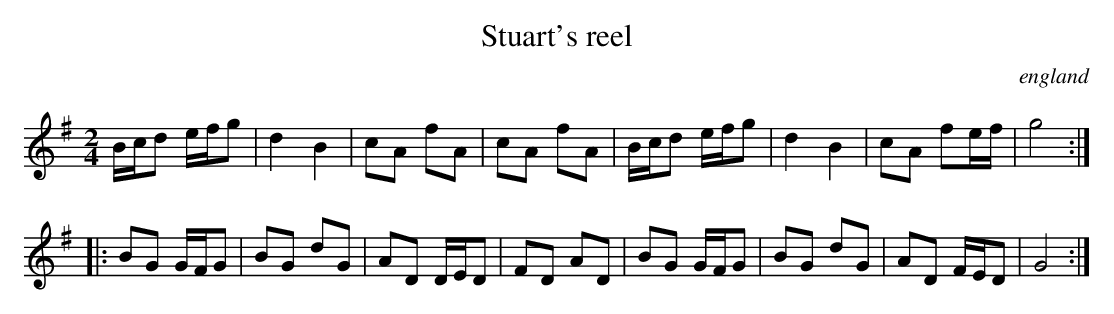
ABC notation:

X:1
T:Stuart's reel
O:england
M:2/4
L:1/8
K:G
B/c/d e/f/g | d2 B2 | cA fA | cA fA | \
B/c/d e/f/g | d2 B2 | cA fe/f/ | g4 :|
|:BG G/F/G | BG dG | AD D/E/D | FD AD |\
BG G/F/G | BG dG | AD F/E/D | G4 :|
